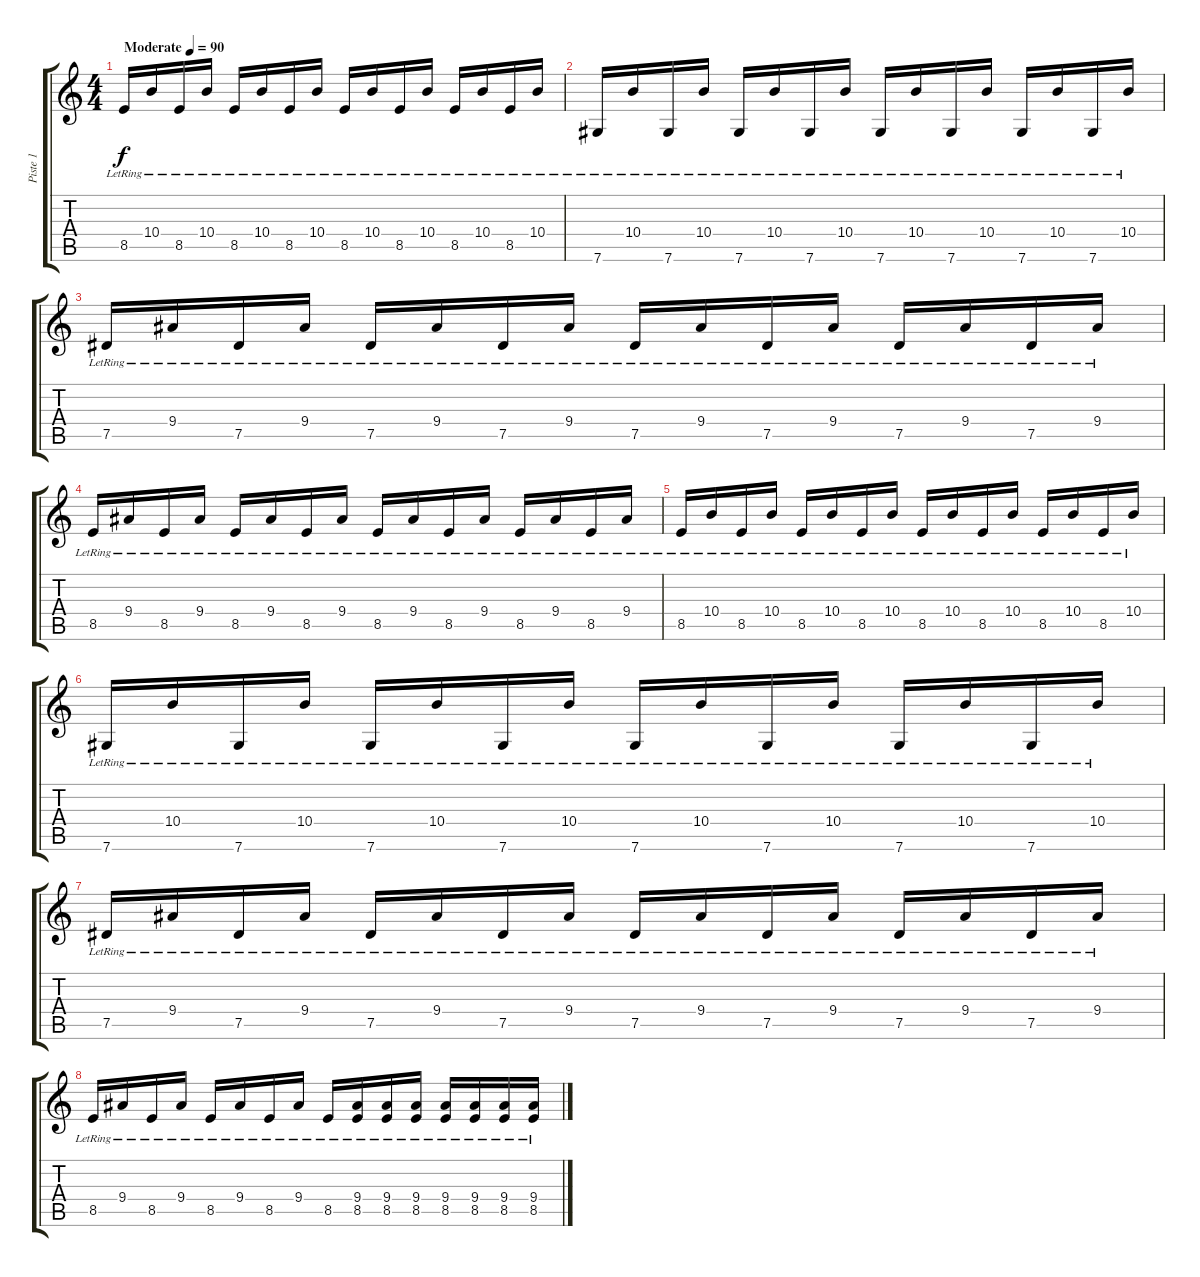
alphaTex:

\track ("Piste 1" "Piste 1") {instrument electricguitarclean}
\staff {score tabs}
\tuning (Eb4 Bb3 Gb3 Db3 Ab2 Db2) {hide}
\ts (4 4)
\tempo (90 "Moderate")
\clef g2
\ks c
8.5{lr}.16{dy f instrument electricguitarclean} 10.4{lr}.16 8.5{lr}.16 10.4{lr}.16 8.5{lr}.16 10.4{lr}.16 8.5{lr}.16 10.4{lr}.16 8.5{lr}.16 10.4{lr}.16 8.5{lr}.16 10.4{lr}.16 8.5{lr}.16 10.4{lr}.16 8.5{lr}.16 10.4{lr}.16 |
7.6{lr}.16 10.4{lr}.16 7.6{lr}.16 10.4{lr}.16 7.6{lr}.16 10.4{lr}.16 7.6{lr}.16 10.4{lr}.16 7.6{lr}.16 10.4{lr}.16 7.6{lr}.16 10.4{lr}.16 7.6{lr}.16 10.4{lr}.16 7.6{lr}.16 10.4{lr}.16 |
7.5{lr}.16 9.4{lr}.16 7.5{lr}.16 9.4{lr}.16 7.5{lr}.16 9.4{lr}.16 7.5{lr}.16 9.4{lr}.16 7.5{lr}.16 9.4{lr}.16 7.5{lr}.16 9.4{lr}.16 7.5{lr}.16 9.4{lr}.16 7.5{lr}.16 9.4{lr}.16 |
8.5{lr}.16 9.4{lr}.16 8.5{lr}.16 9.4{lr}.16 8.5{lr}.16 9.4{lr}.16 8.5{lr}.16 9.4{lr}.16 8.5{lr}.16 9.4{lr}.16 8.5{lr}.16 9.4{lr}.16 8.5{lr}.16 9.4{lr}.16 8.5{lr}.16 9.4{lr}.16 |
8.5{lr}.16 10.4{lr}.16 8.5{lr}.16 10.4{lr}.16 8.5{lr}.16 10.4{lr}.16 8.5{lr}.16 10.4{lr}.16 8.5{lr}.16 10.4{lr}.16 8.5{lr}.16 10.4{lr}.16 8.5{lr}.16 10.4{lr}.16 8.5{lr}.16 10.4{lr}.16 |
7.6{lr}.16 10.4{lr}.16 7.6{lr}.16 10.4{lr}.16 7.6{lr}.16 10.4{lr}.16 7.6{lr}.16 10.4{lr}.16 7.6{lr}.16 10.4{lr}.16 7.6{lr}.16 10.4{lr}.16 7.6{lr}.16 10.4{lr}.16 7.6{lr}.16 10.4{lr}.16 |
7.5{lr}.16 9.4{lr}.16 7.5{lr}.16 9.4{lr}.16 7.5{lr}.16 9.4{lr}.16 7.5{lr}.16 9.4{lr}.16 7.5{lr}.16 9.4{lr}.16 7.5{lr}.16 9.4{lr}.16 7.5{lr}.16 9.4{lr}.16 7.5{lr}.16 9.4{lr}.16 |
8.5{lr}.16 9.4{lr}.16 8.5{lr}.16 9.4{lr}.16 8.5{lr}.16 9.4{lr}.16 8.5{lr}.16 9.4{lr}.16 8.5{lr}.16 (9.4{lr} 8.5).16 (9.4 8.5{lr}).16 (9.4{lr} 8.5).16 (9.4 8.5{lr}).16 (9.4{lr} 8.5).16 (9.4 8.5{lr}).16 (9.4{lr} 8.5).16
